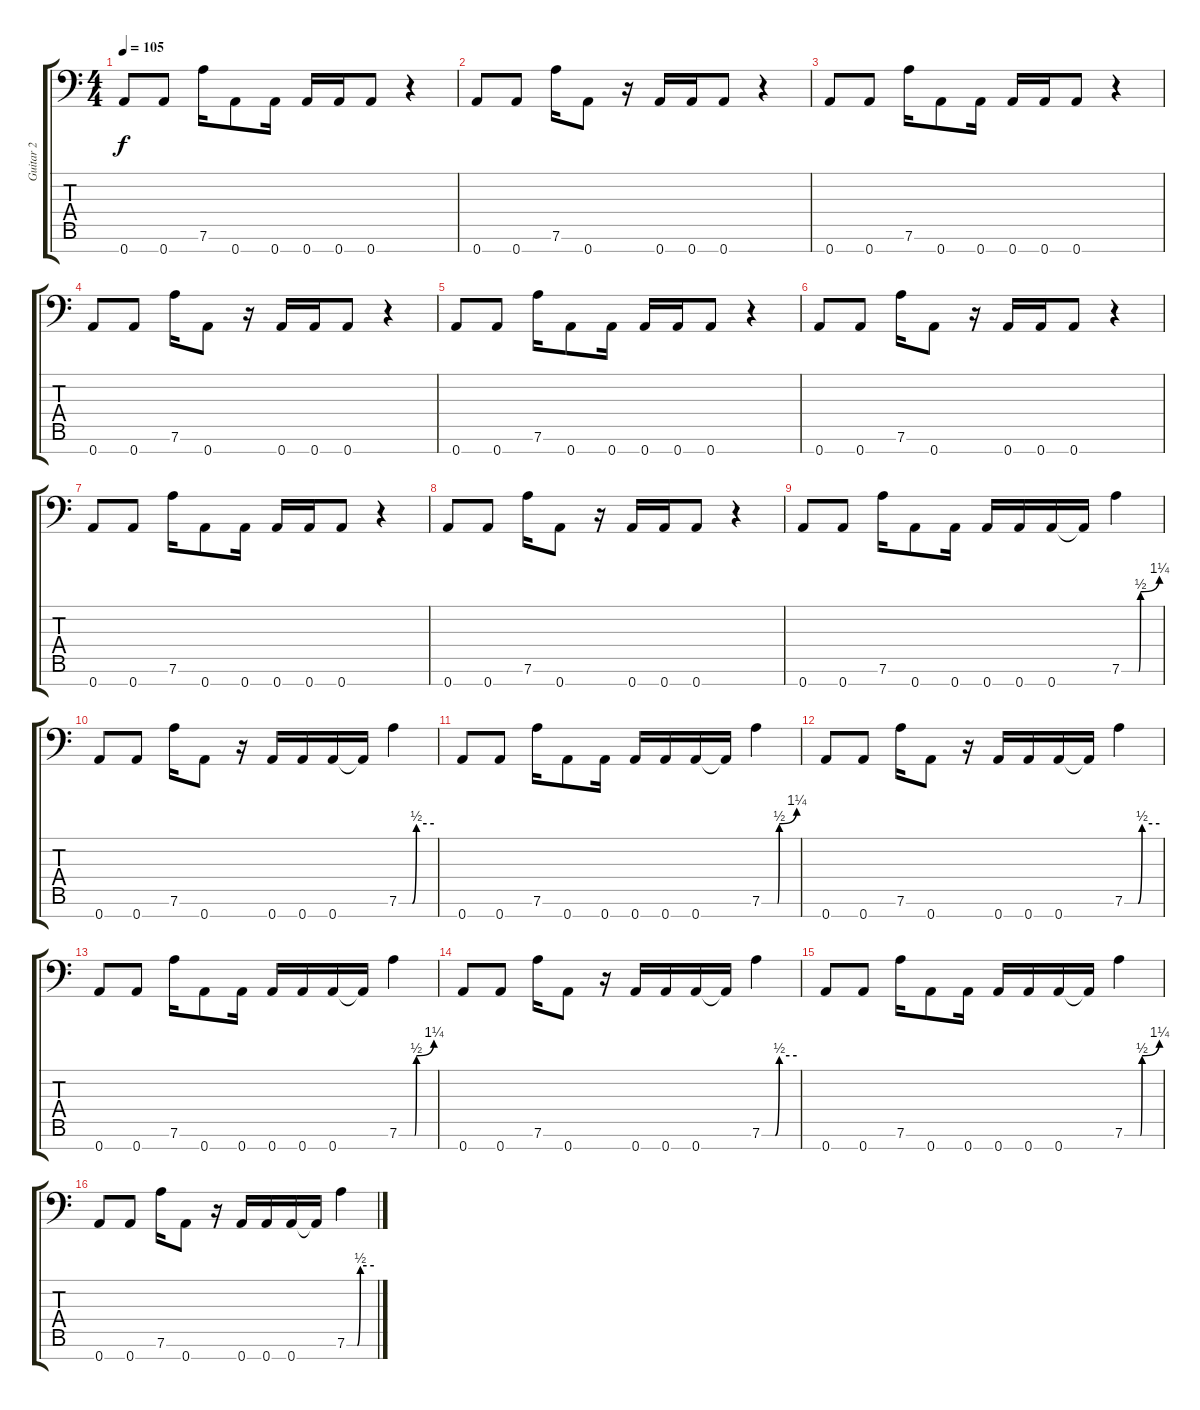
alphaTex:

\track ("Guitar 2" "Guitar 2") {instrument overdrivenguitar}
\staff {score tabs}
\tuning (D4 A3 F3 C3 G2 D2 A1) {hide}
\ts (4 4)
\tempo 105
\clef f4
\ks c
0.7.8{dy f} 0.7.8 7.6.16 0.7.8 0.7.16 0.7.16 0.7.16 0.7.8 r.4 |
0.7.8 0.7.8 7.6.16 0.7.8 r.16 0.7.16 0.7.16 0.7.8 r.4 |
0.7.8 0.7.8 7.6.16 0.7.8 0.7.16 0.7.16 0.7.16 0.7.8 r.4 |
0.7.8 0.7.8 7.6.16 0.7.8 r.16 0.7.16 0.7.16 0.7.8 r.4 |
0.7.8 0.7.8 7.6.16 0.7.8 0.7.16 0.7.16 0.7.16 0.7.8 r.4 |
0.7.8 0.7.8 7.6.16 0.7.8 r.16 0.7.16 0.7.16 0.7.8 r.4 |
0.7.8 0.7.8 7.6.16 0.7.8 0.7.16 0.7.16 0.7.16 0.7.8 r.4 |
0.7.8 0.7.8 7.6.16 0.7.8 r.16 0.7.16 0.7.16 0.7.8 r.4 |
0.7.8 0.7.8 7.6.16 0.7.8 0.7.16 0.7.16 0.7.16 0.7.16 0.7{t}.16 7.6{be (custom 0 0 23 0 27 0 30 2 60 5)}.4 |
0.7.8 0.7.8 7.6.16 0.7.8 r.16 0.7.16 0.7.16 0.7.16 0.7{t}.16 7.6{be (custom 0 0 23 0 30 2 60 2)}.4 |
0.7.8 0.7.8 7.6.16 0.7.8 0.7.16 0.7.16 0.7.16 0.7.16 0.7{t}.16 7.6{be (custom 0 0 23 0 27 0 30 2 60 5)}.4 |
0.7.8 0.7.8 7.6.16 0.7.8 r.16 0.7.16 0.7.16 0.7.16 0.7{t}.16 7.6{be (custom 0 0 23 0 30 2 60 2)}.4 |
0.7.8 0.7.8 7.6.16 0.7.8 0.7.16 0.7.16 0.7.16 0.7.16 0.7{t}.16 7.6{be (custom 0 0 23 0 27 0 30 2 60 5)}.4 |
0.7.8 0.7.8 7.6.16 0.7.8 r.16 0.7.16 0.7.16 0.7.16 0.7{t}.16 7.6{be (custom 0 0 23 0 30 2 60 2)}.4 |
0.7.8 0.7.8 7.6.16 0.7.8 0.7.16 0.7.16 0.7.16 0.7.16 0.7{t}.16 7.6{be (custom 0 0 23 0 27 0 30 2 60 5)}.4 |
0.7.8 0.7.8 7.6.16 0.7.8 r.16 0.7.16 0.7.16 0.7.16 0.7{t}.16 7.6{be (custom 0 0 23 0 30 2 60 2)}.4
